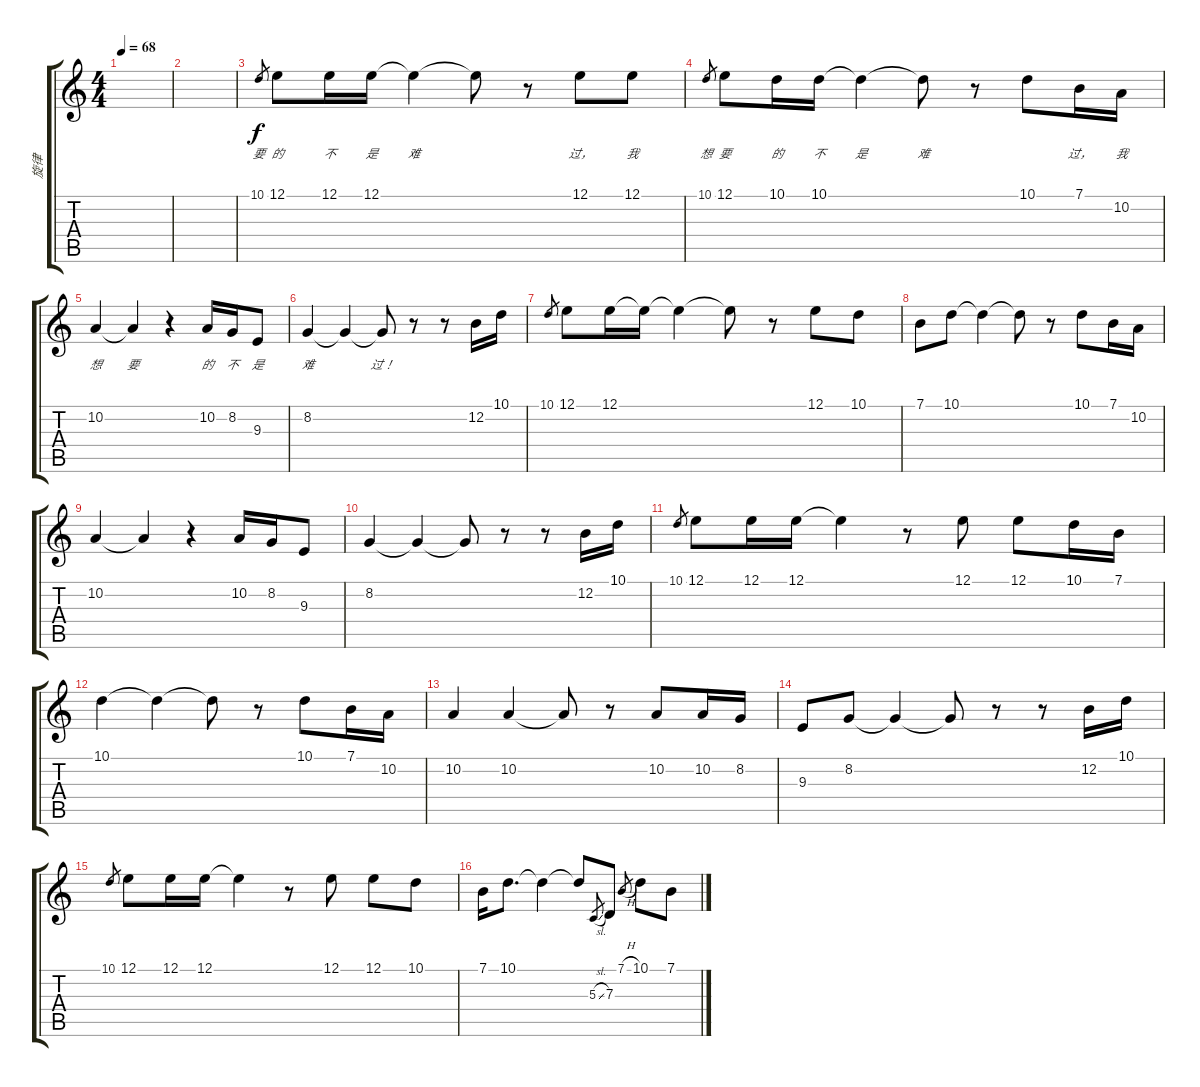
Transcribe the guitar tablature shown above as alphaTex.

\track ("旋律" "旋律") {instrument stringensemble1}
\staff {score tabs}
\tuning (E4 B3 G3 D3 A2 E2) {hide}
\ts (4 4)
\tempo 68
\clef g2
\ks c
|
|
10.1.8{lyrics (0 "要") lyrics (1 "") lyrics (2 "") lyrics (3 "") lyrics (4 "") gr} 12.1.8{lyrics (0 "的") lyrics (1 "") lyrics (2 "") lyrics (3 "") lyrics (4 "")} 12.1.16{lyrics (0 "不") lyrics (1 "") lyrics (2 "") lyrics (3 "") lyrics (4 "")} 12.1.16{lyrics (0 "是") lyrics (1 "") lyrics (2 "") lyrics (3 "") lyrics (4 "")} 12.1{t}.4{lyrics (0 "难") lyrics (1 "") lyrics (2 "") lyrics (3 "") lyrics (4 "")} 12.1{t}.8{lyrics (0 "") lyrics (1 "") lyrics (2 "") lyrics (3 "") lyrics (4 "")} r.8 12.1.8{lyrics (0 "过，") lyrics (1 "") lyrics (2 "") lyrics (3 "") lyrics (4 "")} 12.1.8{lyrics (0 "我") lyrics (1 "") lyrics (2 "") lyrics (3 "") lyrics (4 "")} |
10.1.8{lyrics (0 "想") lyrics (1 "") lyrics (2 "") lyrics (3 "") lyrics (4 "") gr} 12.1.8{lyrics (0 "要") lyrics (1 "") lyrics (2 "") lyrics (3 "") lyrics (4 "")} 10.1.16{lyrics (0 "的") lyrics (1 "") lyrics (2 "") lyrics (3 "") lyrics (4 "")} 10.1.16{lyrics (0 "不") lyrics (1 "") lyrics (2 "") lyrics (3 "") lyrics (4 "")} 10.1{t}.4{lyrics (0 "是") lyrics (1 "") lyrics (2 "") lyrics (3 "") lyrics (4 "")} 10.1{t}.8{lyrics (0 "难") lyrics (1 "") lyrics (2 "") lyrics (3 "") lyrics (4 "")} r.8 10.1.8{lyrics (0 "") lyrics (1 "") lyrics (2 "") lyrics (3 "") lyrics (4 "")} 7.1.16{lyrics (0 "过，") lyrics (1 "") lyrics (2 "") lyrics (3 "") lyrics (4 "")} 10.2.16{lyrics (0 "我") lyrics (1 "") lyrics (2 "") lyrics (3 "") lyrics (4 "")} |
10.2.4{lyrics (0 "想") lyrics (1 "") lyrics (2 "") lyrics (3 "") lyrics (4 "")} 10.2{t}.4{lyrics (0 "要") lyrics (1 "") lyrics (2 "") lyrics (3 "") lyrics (4 "")} r.4 10.2.16{lyrics (0 "的") lyrics (1 "") lyrics (2 "") lyrics (3 "") lyrics (4 "")} 8.2.16{lyrics (0 "不") lyrics (1 "") lyrics (2 "") lyrics (3 "") lyrics (4 "")} 9.3.8{lyrics (0 "是") lyrics (1 "") lyrics (2 "") lyrics (3 "") lyrics (4 "")} |
8.2.4{lyrics (0 "难") lyrics (1 "") lyrics (2 "") lyrics (3 "") lyrics (4 "")} 8.2{t}.4{lyrics (0 "") lyrics (1 "") lyrics (2 "") lyrics (3 "") lyrics (4 "")} 8.2{t}.8{lyrics (0 "过！") lyrics (1 "") lyrics (2 "") lyrics (3 "") lyrics (4 "")} r.8 r.8 12.2.16 10.1.16 |
10.1.8{gr} 12.1.8 12.1.16 12.1{t}.16 12.1{t}.4 12.1{t}.8 r.8 12.1.8 10.1.8 |
7.1.8 10.1.8 10.1{t}.4 10.1{t}.8 r.8 10.1.8 7.1.16 10.2.16 |
10.2.4 10.2{t}.4 r.4 10.2.16 8.2.16 9.3.8 |
8.2.4 8.2{t}.4 8.2{t}.8 r.8 r.8 12.2.16 10.1.16 |
10.1.8{gr} 12.1.8 12.1.16 12.1.16 12.1{t}.4 r.8 12.1.8 12.1.8 10.1.16 7.1.16 |
10.1.4 10.1{t}.4 10.1{t}.8 r.8 10.1.8 7.1.16 10.2.16 |
10.2.4 10.2.4 10.2{t}.8 r.8 10.2.8 10.2.16 8.2.16 |
9.3.8 8.2.8 8.2{t}.4 8.2{t}.8 r.8 r.8 12.2.16 10.1.16 |
10.1.8{gr} 12.1.8 12.1.16 12.1.16 12.1{t}.4 r.8 12.1.8 12.1.8 10.1.8 |
7.1.16 10.1.8{d} 10.1{t}.4 10.1{t}.8 5.3{sl}.8{gr} 7.3.8 7.1{h}.8{gr} 10.1.8 7.1.8
